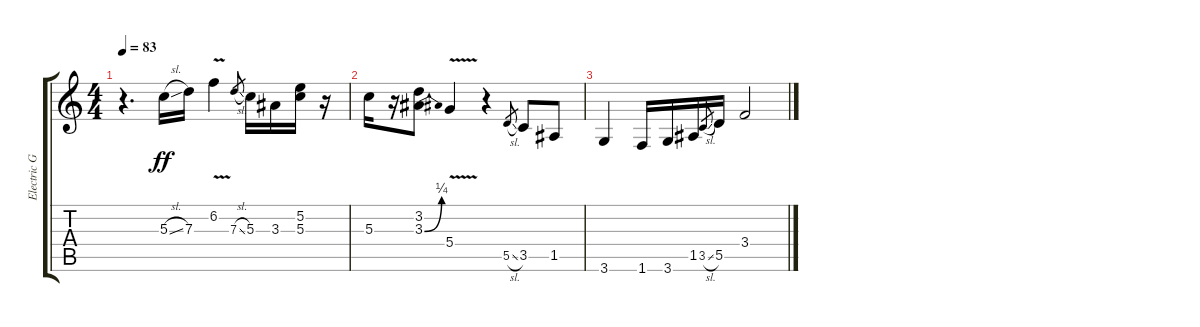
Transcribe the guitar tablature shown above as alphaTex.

\track ("Electric Gtr (Clean Tone)" "Electric G") {instrument electricguitarclean}
\staff {score tabs}
\tuning (E4 B3 G3 D3 A2 E2) {hide}
\ts (4 4)
\tempo 83
\clef g2
\ks c
r.4{d dy ff} 5.3{sl}.16 7.3.16 6.2{v}.4 7.3{sl}.8{gr} 5.3.16 3.3.16 (5.2 5.3).16 r.16 |
5.3.16 r.16 (3.2 3.3{be (bend 0 0 60 1)}).8 5.4{v}.4 r.4 5.5{sl}.8{gr} 3.5.8 1.5.8 |
3.6.4 1.6.16 3.6.16 1.5.16 3.5{sl}.8{gr} 5.5.16 3.4.2
